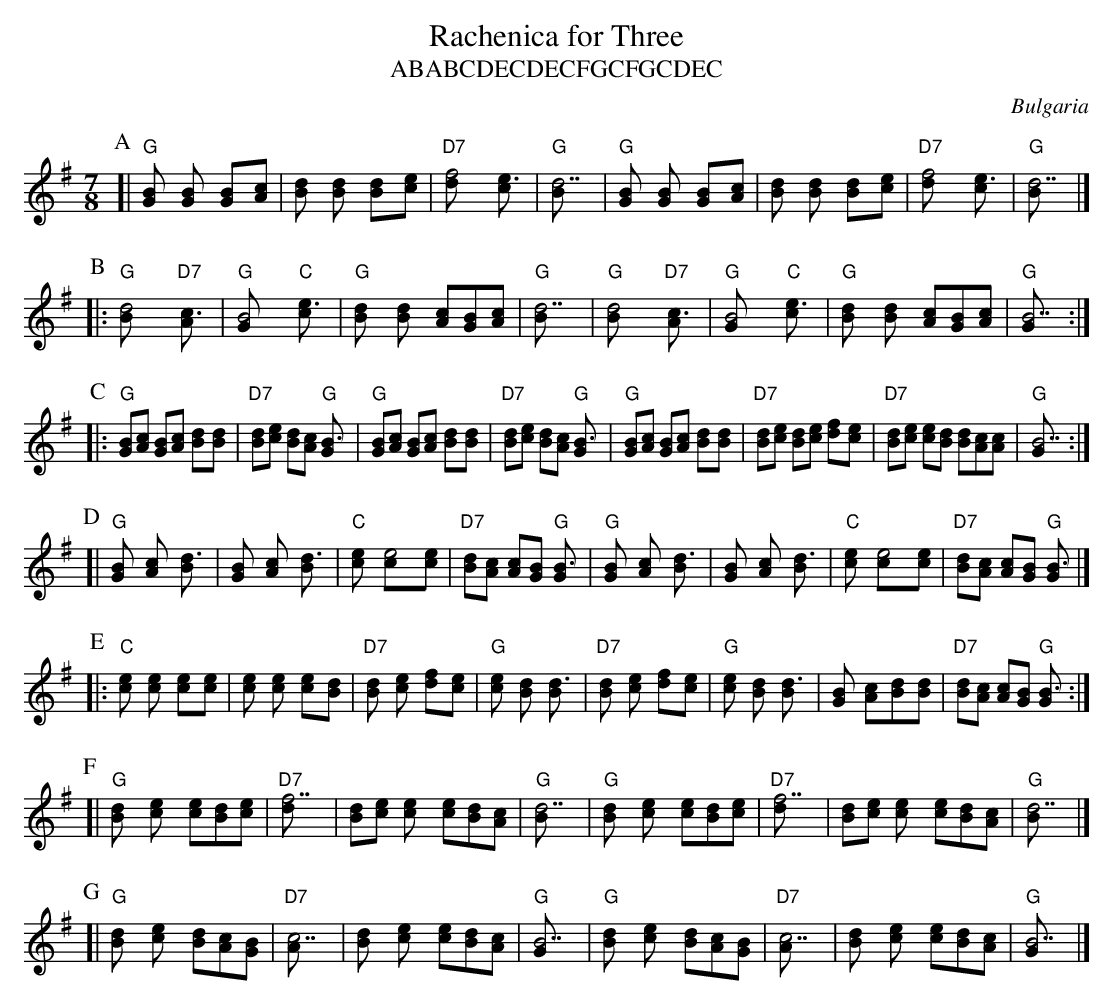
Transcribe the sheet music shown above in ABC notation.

X:1
T:Rachenica for Three
T:ABABCDECDECFGCFGCDEC
O:Bulgaria
M:7/8
L:1/8
K:G
P:A
[| "G"[B2G] [B2G] [B2G][cA] | [d2B] [d2B] [d2B][ec] | "D7"[f4d] [e3c] | "G"[d7B] \
|  "G"[B2G] [B2G] [B2G][cA] | [d2B] [d2B] [d2B][ec] | "D7"[f4d] [e3c] | "G"[d7B] |]
P:B
|: "G" [d4B] "D7"[c3A] | "G"[B4G] "C"[e3c] | "G"[d2B] [d2B] [cA][BG][cA] | "G"[d7B] \
|  "G" [d4B] "D7"[c3A] | "G"[B4G] "C"[e3c] | "G"[d2B] [d2B] [cA][BG][cA] | "G"[B7G] :|
P:C
|: "G"[BG][cA] [BG][cA] [d2B][dB] | "D7"[dB][ec] [dB][cA] "G"[B3G] | "G"[BG][cA] [BG][cA] [d2B][dB] | "D7"[dB][ec] [dB][cA] "G"[B3G] \
|  "G"[BG][cA] [BG][cA] [d2B][dB] | "D7"[dB][ec] [dB][ec] [f2d][ec] | "D7"[dB][ec] [ec][dB] [dB][cA][cA] | "G"[B7G] :|
P:D
[| "G"[B2G] [c2A] [d3B] | [B2G] [c2A] [d3B] | "C"[e2c] [e4c][ec] | "D7"[dB][cA] [cA][BG] "G"[B3G] \
|  "G"[B2G] [c2A] [d3B] | [B2G] [c2A] [d3B] | "C"[e2c] [e4c][ec] | "D7"[dB][cA] [cA][BG] "G"[B3G] |]
P:E
|: "C"[e2c] [e2c] [e2c][ec] | [e2c] [e2c] [e2c][dB] | "D7"[d2B] [e2c] [f2d][ec] | "G"[e2c] [d2B] [d3B] \
|  "D7"[d2B] [e2c] [f2d][ec] | "G"[e2c] [d2B] [d3B] | [B2G] [c2A][d2B][dB] | "D7"[dB][cA] [cA][BG] "G"[B3G] :|
P:F
[| "G"[d2B] [e2c] [ec][dB][ec] | "D7"[f7d] | [dB][ec] [e2c] [ec][dB][cA] | "G"[d7B] \
| "G"[d2B] [e2c] [ec][dB][ec] | "D7"[f7d] | [dB][ec] [e2c] [ec][dB][cA] | "G"[d7B] |]
P:G
[| "G"[d2B] [e2c] [dB][cA][BG] | "D7"[c7A] | [d2B] [e2c] [ec][dB][cA] | "G"[B7G] \
| "G"[d2B] [e2c] [dB][cA][BG] | "D7"[c7A] | [d2B] [e2c] [ec][dB][cA] | "G"[B7G] |]
